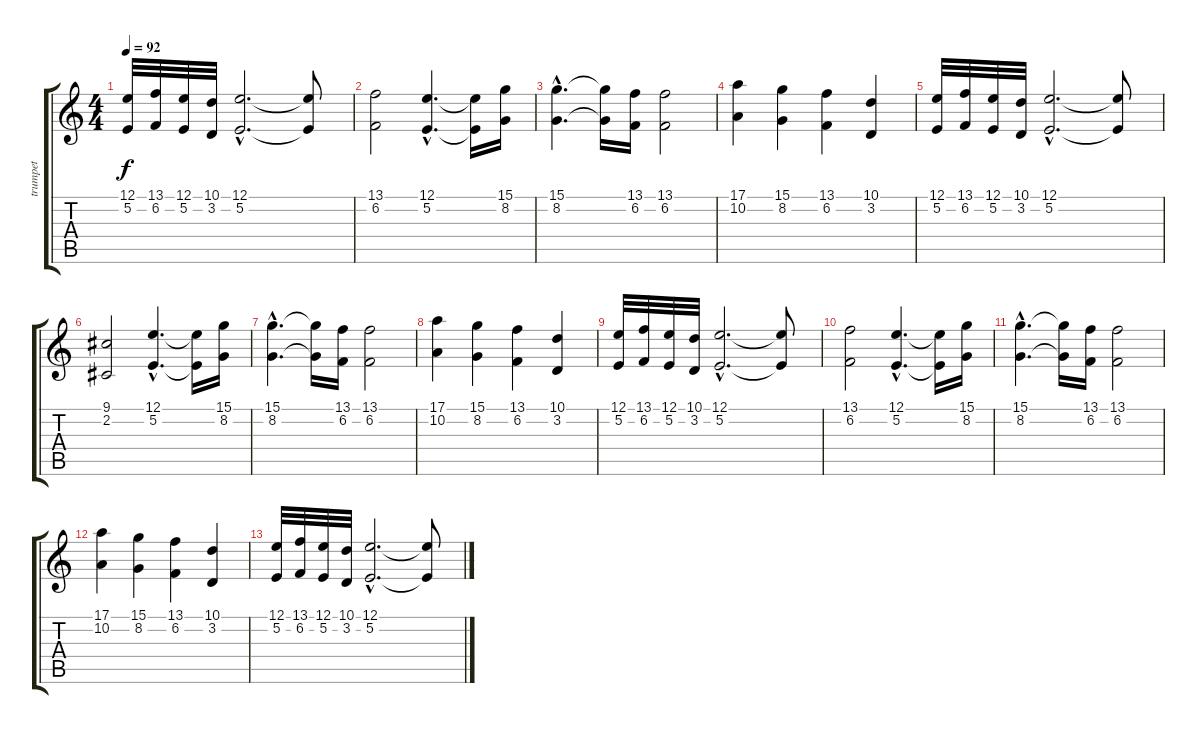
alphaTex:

\track ("trumpet" "trumpet") {instrument brasssection}
\staff {score tabs}
\tuning (E4 B3 G3 D3 A2 E2) {hide}
\ts (4 4)
\tempo 92
\clef g2
\ks c
(12.1 5.2).32{dy f} (13.1 6.2).32 (12.1 5.2).32 (10.1 3.2).32 (12.1{hac} 5.2{hac}).2{d} (12.1{t} 5.2{t}).8 |
(13.1 6.2).2 (12.1{hac} 5.2{hac}).4{d} (12.1{t} 5.2{t}).16 (15.1 8.2).16 |
(15.1{hac} 8.2{hac}).4{d} (15.1{t} 8.2{t}).16 (13.1 6.2).16 (13.1 6.2).2 |
(17.1 10.2).4 (15.1 8.2).4 (13.1 6.2).4 (10.1 3.2).4 |
(12.1 5.2).32 (13.1 6.2).32 (12.1 5.2).32 (10.1 3.2).32 (12.1{hac} 5.2{hac}).2{d} (12.1{t} 5.2{t}).8 |
(9.1 2.2).2 (12.1{hac} 5.2{hac}).4{d} (12.1{t} 5.2{t}).16 (15.1 8.2).16 |
(15.1{hac} 8.2{hac}).4{d} (15.1{t} 8.2{t}).16 (13.1 6.2).16 (13.1 6.2).2 |
(17.1 10.2).4 (15.1 8.2).4 (13.1 6.2).4 (10.1 3.2).4 |
(12.1 5.2).32 (13.1 6.2).32 (12.1 5.2).32 (10.1 3.2).32 (12.1{hac} 5.2{hac}).2{d} (12.1{t} 5.2{t}).8 |
(13.1 6.2).2 (12.1{hac} 5.2{hac}).4{d} (12.1{t} 5.2{t}).16 (15.1 8.2).16 |
(15.1{hac} 8.2{hac}).4{d} (15.1{t} 8.2{t}).16 (13.1 6.2).16 (13.1 6.2).2 |
(17.1 10.2).4 (15.1 8.2).4 (13.1 6.2).4 (10.1 3.2).4 |
(12.1 5.2).32 (13.1 6.2).32 (12.1 5.2).32 (10.1 3.2).32 (12.1{hac} 5.2{hac}).2{d} (12.1{t} 5.2{t}).8
